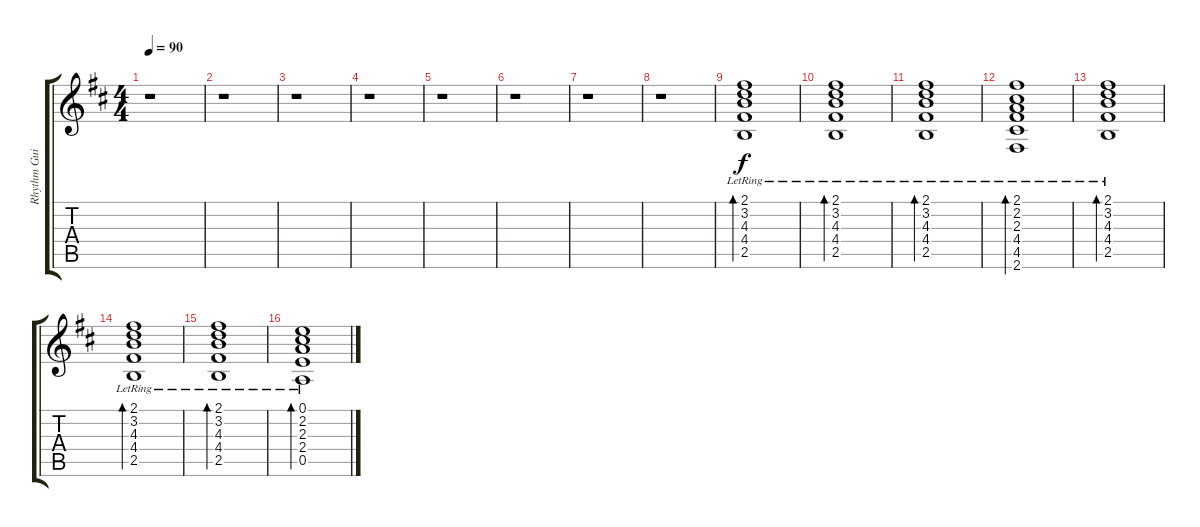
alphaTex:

\track ("Rhythm Guitar 2" "Rhythm Gui") {instrument electricguitarclean}
\staff {score tabs}
\tuning (E4 B3 G3 D3 A2 E2) {hide}
\ts (4 4)
\tempo 90
\clef g2
\ks d
r.1{dy f instrument electricguitarclean} |
r.1 |
r.1 |
r.1 |
r.1 |
r.1 |
r.1 |
r.1 |
(2.1{lr} 3.2{lr} 4.3{lr} 4.4{lr} 2.5{lr}).1{bd 30} |
(2.1{lr} 3.2{lr} 4.3{lr} 4.4{lr} 2.5{lr}).1{bd 30} |
(2.1{lr} 3.2{lr} 4.3{lr} 4.4{lr} 2.5{lr}).1{bd 30} |
(2.1{lr} 2.2{lr} 2.3{lr} 4.4{lr} 4.5{lr} 2.6{lr}).1{bd 30} |
(2.1{lr} 3.2{lr} 4.3{lr} 4.4{lr} 2.5{lr}).1{bd 30} |
(2.1{lr} 3.2{lr} 4.3{lr} 4.4{lr} 2.5{lr}).1{bd 30} |
(2.1{lr} 3.2{lr} 4.3{lr} 4.4{lr} 2.5{lr}).1{bd 30} |
(0.1{lr} 2.2{lr} 2.3{lr} 2.4{lr} 0.5{lr}).1{bd 30}
